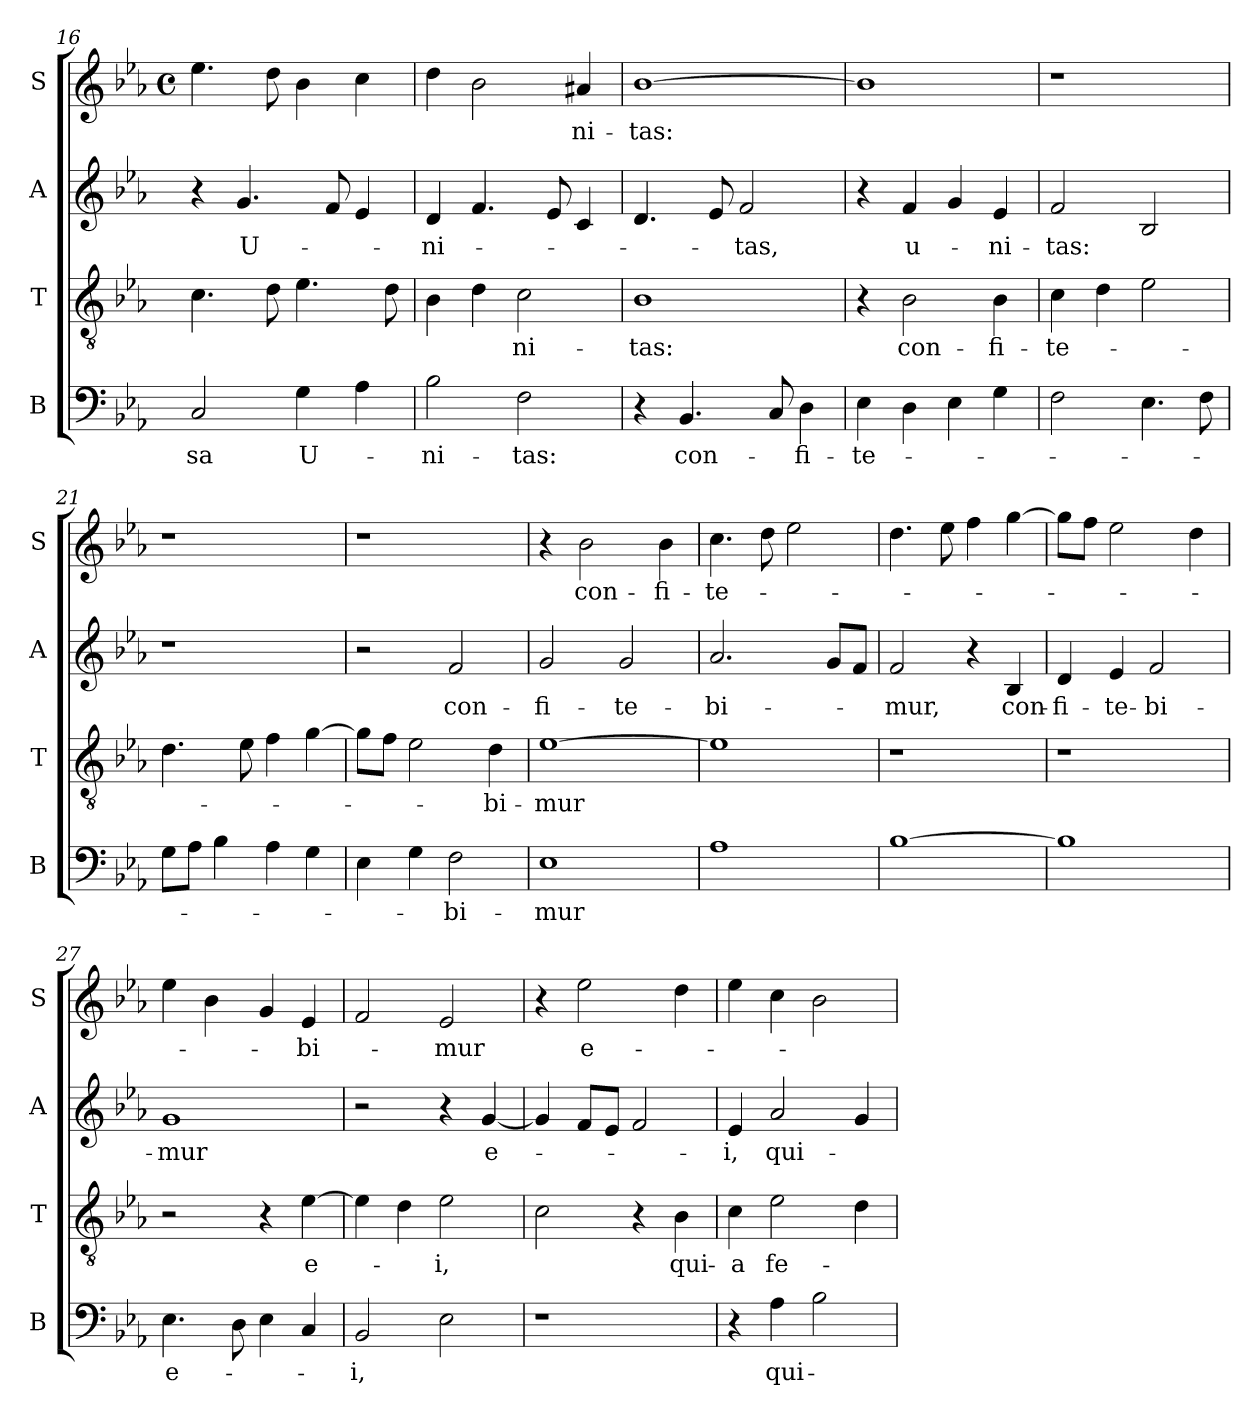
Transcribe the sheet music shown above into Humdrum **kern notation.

**kern	**text	**kern	**text	**kern	**text	**kern	**text
*part4	*part4	*part3	*part3	*part2	*part2	*part1	*part1
*staff4	*staff4	*staff3	*staff3	*staff2	*staff2	*staff1	*staff1
*I"B	*	*I"T	*	*I"A	*	*I"S	*
*I'B	*	*I'T	*	*I'A	*	*I'S	*
!!LO:PB:g=z
*clefF4	*	*clefGv2	*	*clefG2	*	*clefG2	*
*k[b-e-a-]	*	*k[b-e-a-]	*	*k[b-e-a-]	*	*k[b-e-a-]	*
*E-:	*	*E-:	*	*E-:	*	*E-:	*
*	*	*	*	*	*	*M4/4	*
*	*	*	*	*	*	*met(c)	*
=16	=16	=16	=16	=16	=16	=16	=16
!	!LO:LY:b	!	!	!	!	!	!
2C/	-sa	4.c\	.	4r	.	4.ee-\	.
!	!	!	!	!	!LO:LY:b	!	!
.	.	.	.	4.g/	U-	.	.
.	.	8d\	.	.	.	8dd\	.
!	!LO:LY:b	!	!	!	!	!	!
4G\	U-	4.e-\	.	.	.	4b-\	.
.	.	.	.	8f/	.	.	.
4A-\	.	.	.	4e-/	.	4cc\	.
.	.	8d\	.	.	.	.	.
=17	=17	=17	=17	=17	=17	=17	=17
!	!LO:LY:b	!	!	!	!LO:LY:b	!	!
2B-\	-ni-	4B-\	.	4d/	-ni-	4dd\	.
.	.	4d\	.	4.f/	.	2b-\	.
!	!LO:LY:b	!	!LO:LY:b	!	!	!	!
2F\	-tas:	2c\	-ni-	.	.	.	.
.	.	.	.	8e-/	.	.	.
!	!	!	!	!	!	!	!LO:LY:b
.	.	.	.	4c/	.	4a#/	-ni-
=18	=18	=18	=18	=18	=18	=18	=18
!	!	!	!LO:LY:b	!	!	!	!LO:LY:b
4r	.	1B-	-tas:	4.d/	.	[>1b-	-tas:
!	!LO:LY:b	!	!	!	!	!	!
4.BB-/	con-	.	.	.	.	.	.
.	.	.	.	8e-/	.	.	.
!	!	!	!	!	!LO:LY:b	!	!
.	.	.	.	2f/	-tas,	.	.
8C/	.	.	.	.	.	.	.
!	!LO:LY:b	!	!	!	!	!	!
4D\	-fi-	.	.	.	.	.	.
=19	=19	=19	=19	=19	=19	=19	=19
!	!LO:LY:b	!	!	!	!	!	!
4E-\	-te-	4r	.	4r	.	1b-]	.
!	!	!	!LO:LY:b	!	!LO:LY:b	!	!
4D\	.	2B-\	con-	4f/	u-	.	.
4E-\	.	.	.	4g/	.	.	.
!	!	!	!LO:LY:b	!	!LO:LY:b	!	!
4G\	.	4B-\	-fi-	4e-/	-ni-	.	.
=20	=20	=20	=20	=20	=20	=20	=20
!	!	!	!LO:LY:b	!	!LO:LY:b	!	!
2F\	.	4c\	-te-	2f/	-tas:	1r	.
.	.	4d\	.	.	.	.	.
4.E-\	.	2e-\	.	2B-/	.	.	.
8F\	.	.	.	.	.	.	.
=21	=21	=21	=21	=21	=21	=21	=21
8G\L	.	4.d\	.	1r	.	1r	.
8A-\J	.	.	.	.	.	.	.
4B-\	.	.	.	.	.	.	.
.	.	8e-\	.	.	.	.	.
4A-\	.	4f\	.	.	.	.	.
4G\	.	[>4g\	.	.	.	.	.
=22	=22	=22	=22	=22	=22	=22	=22
4E-\	.	8g\L]	.	2r	.	1r	.
.	.	8f\J	.	.	.	.	.
4G\	.	2e-\	.	.	.	.	.
!	!LO:LY:b	!	!	!	!LO:LY:b	!	!
2F\	-bi-	.	.	2f/	con-	.	.
!	!	!	!LO:LY:b	!	!	!	!
.	.	4d\	-bi-	.	.	.	.
!!LO:LB:g=z
=23	=23	=23	=23	=23	=23	=23	=23
!	!LO:LY:b	!	!LO:LY:b	!	!LO:LY:b	!	!
1E-	-mur	[>1e-	-mur	2g/	-fi-	4r	.
!	!	!	!	!	!	!	!LO:LY:b
.	.	.	.	.	.	2b-\	con-
!	!	!	!	!	!LO:LY:b	!	!
.	.	.	.	2g/	-te-	.	.
!	!	!	!	!	!	!	!LO:LY:b
.	.	.	.	.	.	4b-\	-fi-
=24	=24	=24	=24	=24	=24	=24	=24
!	!	!	!	!	!LO:LY:b	!	!LO:LY:b
1A-	.	1e-]	.	2.a-/	-bi-	4.cc\	-te-
.	.	.	.	.	.	8dd\	.
.	.	.	.	.	.	2ee-\	.
.	.	.	.	8g/L	.	.	.
.	.	.	.	8f/J	.	.	.
=25	=25	=25	=25	=25	=25	=25	=25
!	!	!	!	!	!LO:LY:b	!	!
[>1B-	.	1r	.	2f/	-mur,	4.dd\	.
.	.	.	.	.	.	8ee-\	.
.	.	.	.	4r	.	4ff\	.
!	!	!	!	!	!LO:LY:b	!	!
.	.	.	.	4B-/	con-	[>4gg\	.
=26	=26	=26	=26	=26	=26	=26	=26
!	!	!	!	!	!LO:LY:b	!	!
1B-]	.	1r	.	4d/	-fi-	8gg\L]	.
.	.	.	.	.	.	8ff\J	.
!	!	!	!	!	!LO:LY:b	!	!
.	.	.	.	4e-/	-te-	2ee-\	.
!	!	!	!	!	!LO:LY:b	!	!
.	.	.	.	2f/	-bi-	.	.
.	.	.	.	.	.	4dd\	.
=27	=27	=27	=27	=27	=27	=27	=27
!	!LO:LY:b	!	!	!	!LO:LY:b	!	!
4.E-\	e-	2r	.	1g	-mur	4ee-\	.
.	.	.	.	.	.	4b-\	.
8D\	.	.	.	.	.	.	.
4E-\	.	4r	.	.	.	4g/	.
!	!	!	!LO:LY:b	!	!	!	!LO:LY:b
4C/	.	[>4e-\	e-	.	.	4e-/	-bi-
=28	=28	=28	=28	=28	=28	=28	=28
!	!LO:LY:b	!	!	!	!	!	!
2BB-/	-i,	4e-\]	.	2r	.	2f/	.
.	.	4d\	.	.	.	.	.
!	!	!	!LO:LY:b	!	!	!	!LO:LY:b
2E-\	.	2e-\	-i,	4r	.	2e-/	-mur
!	!	!	!	!	!LO:LY:b	!	!
.	.	.	.	[<4g/	e-	.	.
=29	=29	=29	=29	=29	=29	=29	=29
1r	.	2c\	.	4g/]	.	4r	.
!	!	!	!	!	!	!	!LO:LY:b
.	.	.	.	8f/L	.	2ee-\	e-
.	.	.	.	8e-/J	.	.	.
.	.	4r	.	2f/	.	.	.
!	!	!	!LO:LY:b	!	!	!	!
.	.	4B-\	qui-	.	.	4dd\	.
!!LO:PB:g=z
=30	=30	=30	=30	=30	=30	=30	=30
!	!	!	!LO:LY:b	!	!LO:LY:b	!	!
4r	.	4c\	-a	4e-/	-i,	4ee-\	.
!	!LO:LY:b	!	!LO:LY:b	!	!LO:LY:b	!	!
4A-\	qui-	2e-\	fe-	2a-/	qui-	4cc\	.
2B-\	.	.	.	.	.	2b-\	.
.	.	4d\	.	4g/	.	.	.
=	=	=	=	=	=	=	=
*-	*-	*-	*-	*-	*-	*-	*-
